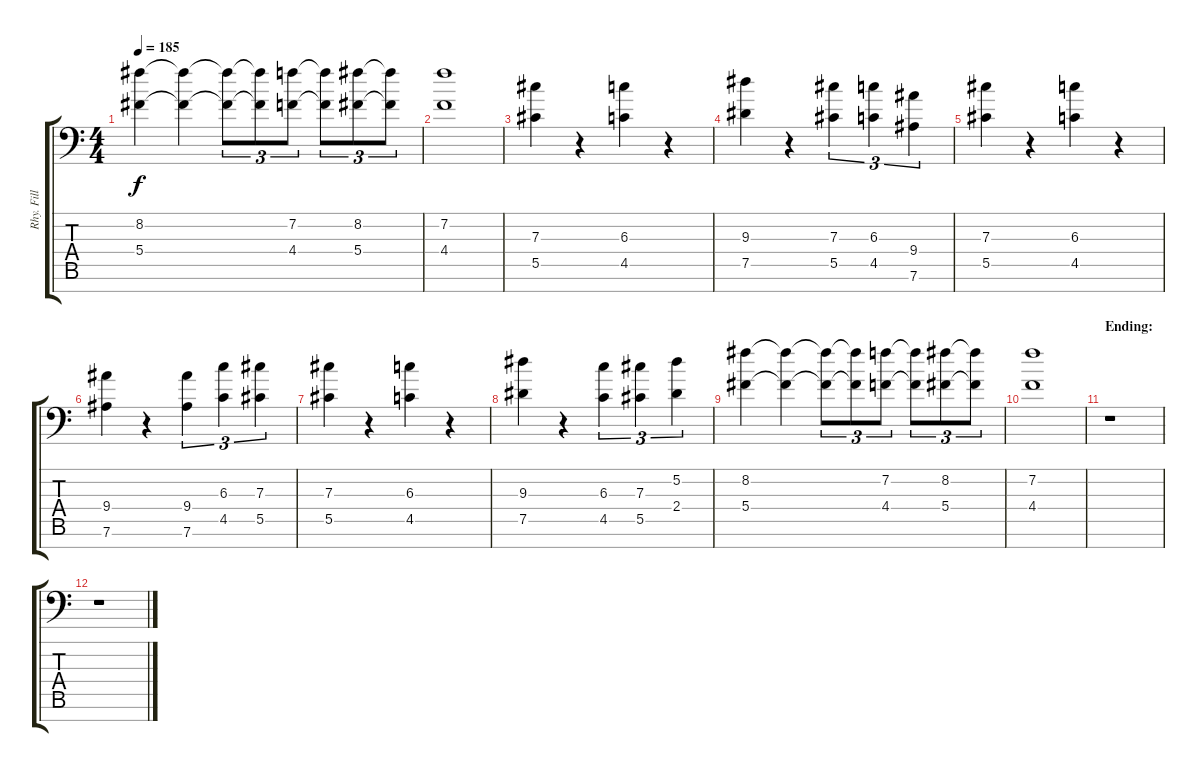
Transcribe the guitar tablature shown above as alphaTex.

\track ("Rhy. Fill" "Rhy. Fill") {instrument distortionguitar}
\staff {score tabs}
\tuning (Eb4 Bb3 Gb3 Db3 Ab2 Eb2 Bb1) {hide}
\ts (4 4)
\tempo 185
\clef f4
\ks c
(8.2 5.4).4{dy f} (8.2{t} 5.4{t}).4 (8.2{t} 5.4{t}).8{tu (3 2)} (8.2{t} 5.4{t}).8{tu (3 2)} (7.2 4.4).8{tu (3 2)} (7.2{t} 4.4{t}).8{tu (3 2)} (8.2 5.4).8{tu (3 2)} (8.2{t} 5.4{t}).8{tu (3 2)} |
(7.2 4.4).1 |
(7.3 5.5).4 r.4 (6.3 4.5).4 r.4 |
(9.3 7.5).4 r.4 (7.3 5.5).4{tu (3 2)} (6.3 4.5).4{tu (3 2)} (9.4 7.6).4{tu (3 2)} |
(7.3 5.5).4 r.4 (6.3 4.5).4 r.4 |
(9.4 7.6).4 r.4 (9.4 7.6).4{tu (3 2)} (6.3 4.5).4{tu (3 2)} (7.3 5.5).4{tu (3 2)} |
(7.3 5.5).4 r.4 (6.3 4.5).4 r.4 |
(9.3 7.5).4 r.4 (6.3 4.5).4{tu (3 2)} (7.3 5.5).4{tu (3 2)} (5.2 2.4).4{tu (3 2)} |
(8.2 5.4).4 (8.2{t} 5.4{t}).4 (8.2{t} 5.4{t}).8{tu (3 2)} (8.2{t} 5.4{t}).8{tu (3 2)} (7.2 4.4).8{tu (3 2)} (7.2{t} 4.4{t}).8{tu (3 2)} (8.2 5.4).8{tu (3 2)} (8.2{t} 5.4{t}).8{tu (3 2)} |
(7.2 4.4).1 |
\section ("" "Ending:")
r.1 |
r.1
